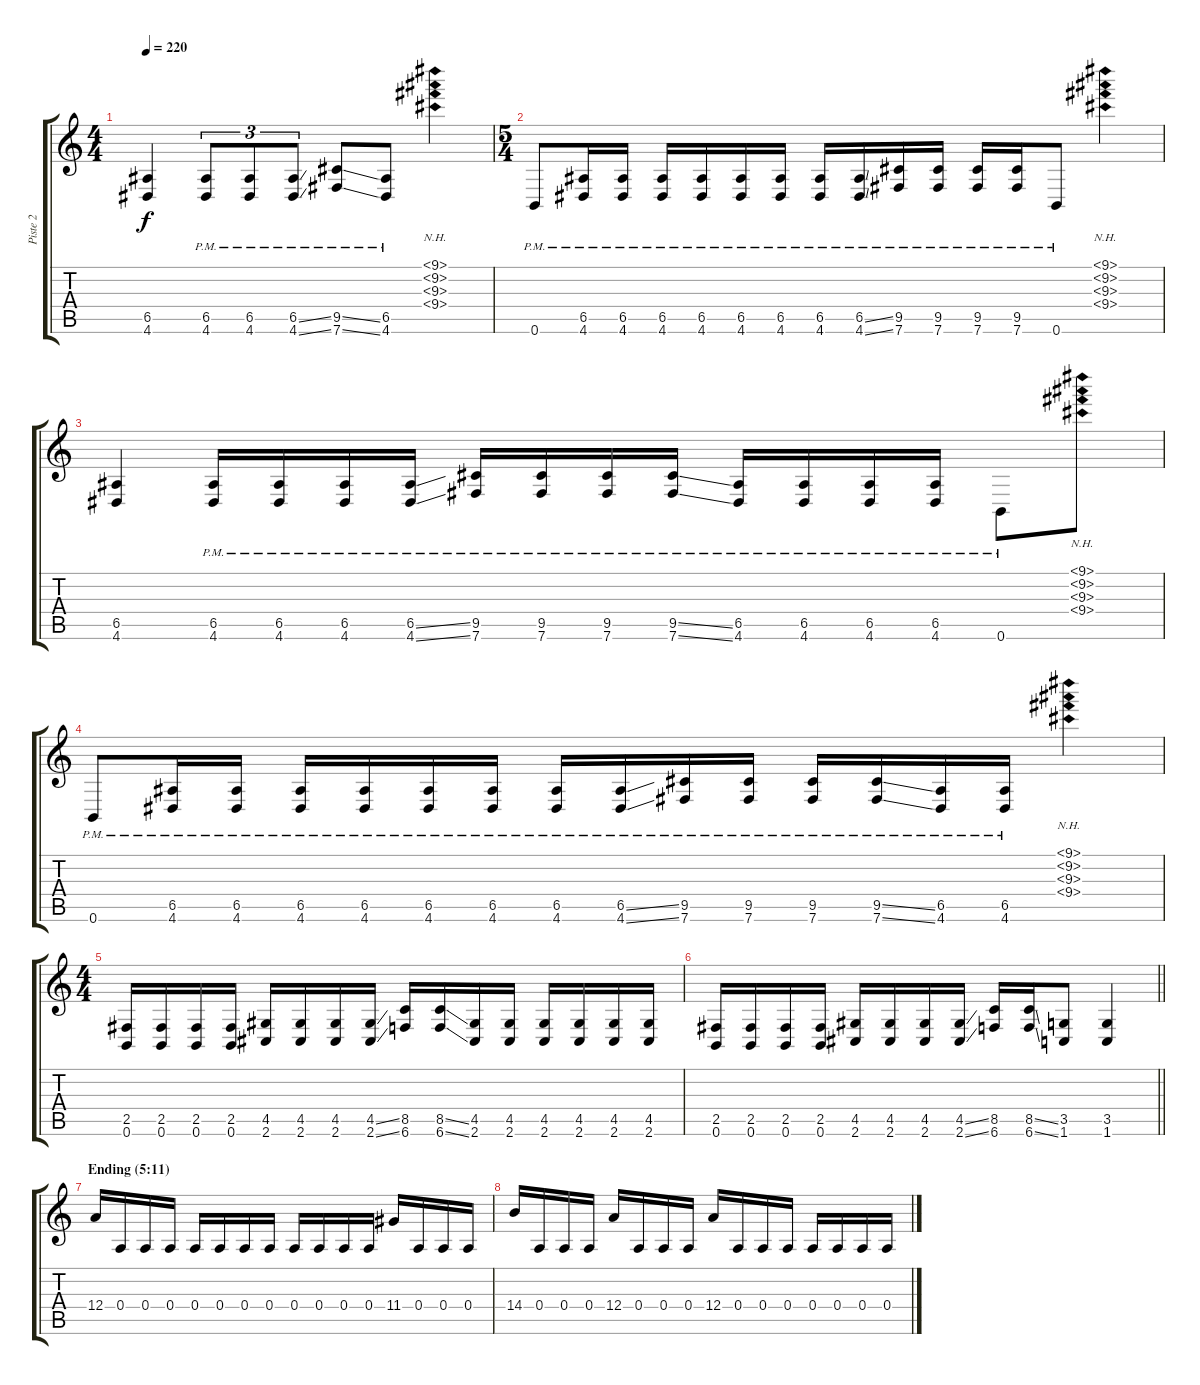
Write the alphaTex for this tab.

\track ("Piste 2" "Piste 2") {instrument overdrivenguitar}
\staff {score tabs}
\tuning (B3 Gb3 D3 A2 E2 B1) {hide}
\ts (4 4)
\tempo 220
\clef g2
\ks c
(6.5 4.6).4{dy f} (6.5{pm} 4.6{pm}).8{tu (3 2)} (6.5{pm} 4.6{pm}).8{tu (3 2)} (6.5{ss pm} 4.6{ss pm}).8{tu (3 2)} (9.5{ss pm} 7.6{ss pm}).8 (6.5{pm} 4.6{pm}).8 (9.1{nh} 9.2{nh} 9.3{nh} 9.4{nh}).4 |
\ts (5 4)
0.6{pm}.8 (6.5{pm} 4.6{pm}).16 (6.5{pm} 4.6{pm}).16 (6.5{pm} 4.6{pm}).16 (6.5{pm} 4.6{pm}).16 (6.5{pm} 4.6{pm}).16 (6.5{pm} 4.6{pm}).16 (6.5{pm} 4.6{pm}).16 (6.5{ss pm} 4.6{ss pm}).16 (9.5{pm} 7.6{pm}).16 (9.5{pm} 7.6{pm}).16 (9.5{pm} 7.6{pm}).16 (9.5{pm} 7.6{pm}).16 0.6{pm}.8 (9.1{nh} 9.2{nh} 9.3{nh} 9.4{nh}).4 |
(6.5 4.6).4 (6.5{pm} 4.6{pm}).16 (6.5{pm} 4.6{pm}).16 (6.5{pm} 4.6{pm}).16 (6.5{ss pm} 4.6{ss pm}).16 (9.5{pm} 7.6{pm}).16 (9.5{pm} 7.6{pm}).16 (9.5{pm} 7.6{pm}).16 (9.5{ss pm} 7.6{ss pm}).16 (6.5{pm} 4.6{pm}).16 (6.5{pm} 4.6{pm}).16 (6.5{pm} 4.6{pm}).16 (6.5{pm} 4.6{pm}).16 0.6{pm}.8 (9.1{nh} 9.2{nh} 9.3{nh} 9.4{nh}).8 |
0.6{pm}.8 (6.5{pm} 4.6{pm}).16 (6.5{pm} 4.6{pm}).16 (6.5{pm} 4.6{pm}).16 (6.5{pm} 4.6{pm}).16 (6.5{pm} 4.6{pm}).16 (6.5{pm} 4.6{pm}).16 (6.5{pm} 4.6{pm}).16 (6.5{ss pm} 4.6{ss pm}).16 (9.5{pm} 7.6{pm}).16 (9.5{pm} 7.6{pm}).16 (9.5{pm} 7.6{pm}).16 (9.5{ss pm} 7.6{ss pm}).16 (6.5{pm} 4.6{pm}).16 (6.5{pm} 4.6{pm}).16 (9.1{nh} 9.2{nh} 9.3{nh} 9.4{nh}).4 |
\ts (4 4)
(2.5 0.6).16 (2.5 0.6).16 (2.5 0.6).16 (2.5 0.6).16 (4.5 2.6).16 (4.5 2.6).16 (4.5 2.6).16 (4.5{ss} 2.6{ss}).16 (8.5 6.6).16 (8.5{ss} 6.6{ss}).16 (4.5 2.6).16 (4.5 2.6).16 (4.5 2.6).16 (4.5 2.6).16 (4.5 2.6).16 (4.5 2.6).16 |
\barLineRight lightlight
(2.5 0.6).16 (2.5 0.6).16 (2.5 0.6).16 (2.5 0.6).16 (4.5 2.6).16 (4.5 2.6).16 (4.5 2.6).16 (4.5{ss} 2.6{ss}).16 (8.5 6.6).16 (8.5{ss} 6.6{ss}).16 (3.5 1.6).8 (3.5 1.6).4 |
\section ("" "Ending (5:11)")
12.4.16 0.4.16 0.4.16 0.4.16 0.4.16 0.4.16 0.4.16 0.4.16 0.4.16 0.4.16 0.4.16 0.4.16 11.4.16 0.4.16 0.4.16 0.4.16 |
14.4.16 0.4.16 0.4.16 0.4.16 12.4.16 0.4.16 0.4.16 0.4.16 12.4.16 0.4.16 0.4.16 0.4.16 0.4.16 0.4.16 0.4.16 0.4.16
